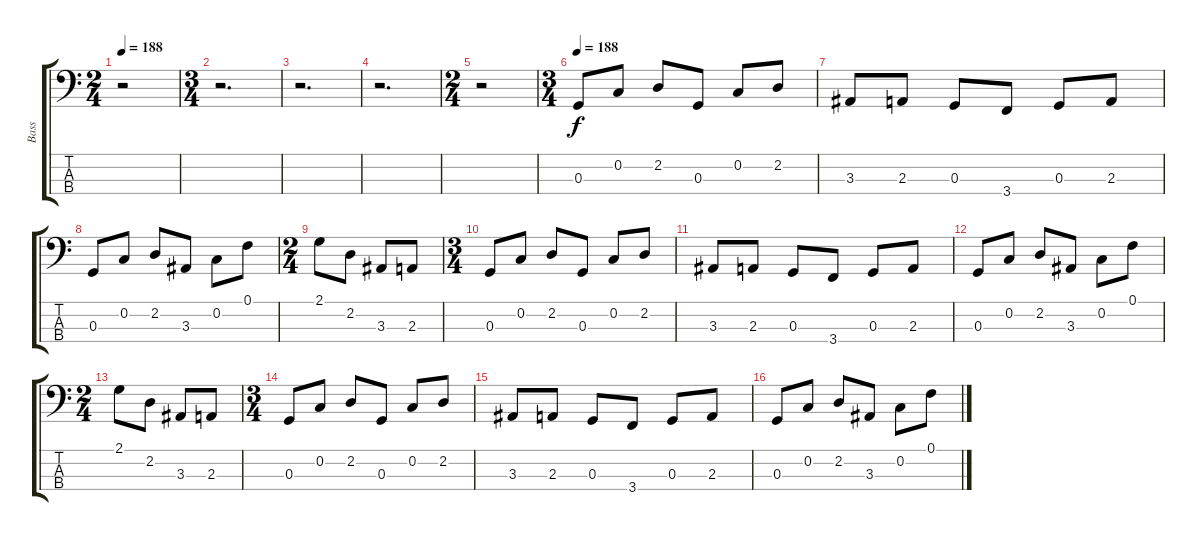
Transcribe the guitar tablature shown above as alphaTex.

\track ("Bass" "Bass") {instrument electricbassfinger}
\staff {score tabs}
\tuning (F2 C2 G1 D1) {hide}
\ts (2 4)
\tempo 188
\clef f4
\ks c
r.2{dy f} |
\ts (3 4)
r.2{d} |
r.2{d} |
r.2{d} |
\ts (2 4)
r.2 |
\ts (3 4)
\tempo 188
0.3.8 0.2.8 2.2.8 0.3.8 0.2.8 2.2.8 |
3.3.8 2.3.8 0.3.8 3.4.8 0.3.8 2.3.8 |
0.3.8 0.2.8 2.2.8 3.3.8 0.2.8 0.1.8 |
\ts (2 4)
2.1.8 2.2.8 3.3.8 2.3.8 |
\ts (3 4)
0.3.8 0.2.8 2.2.8 0.3.8 0.2.8 2.2.8 |
3.3.8 2.3.8 0.3.8 3.4.8 0.3.8 2.3.8 |
0.3.8 0.2.8 2.2.8 3.3.8 0.2.8 0.1.8 |
\ts (2 4)
2.1.8 2.2.8 3.3.8 2.3.8 |
\ts (3 4)
0.3.8 0.2.8 2.2.8 0.3.8 0.2.8 2.2.8 |
3.3.8 2.3.8 0.3.8 3.4.8 0.3.8 2.3.8 |
0.3.8 0.2.8 2.2.8 3.3.8 0.2.8 0.1.8
